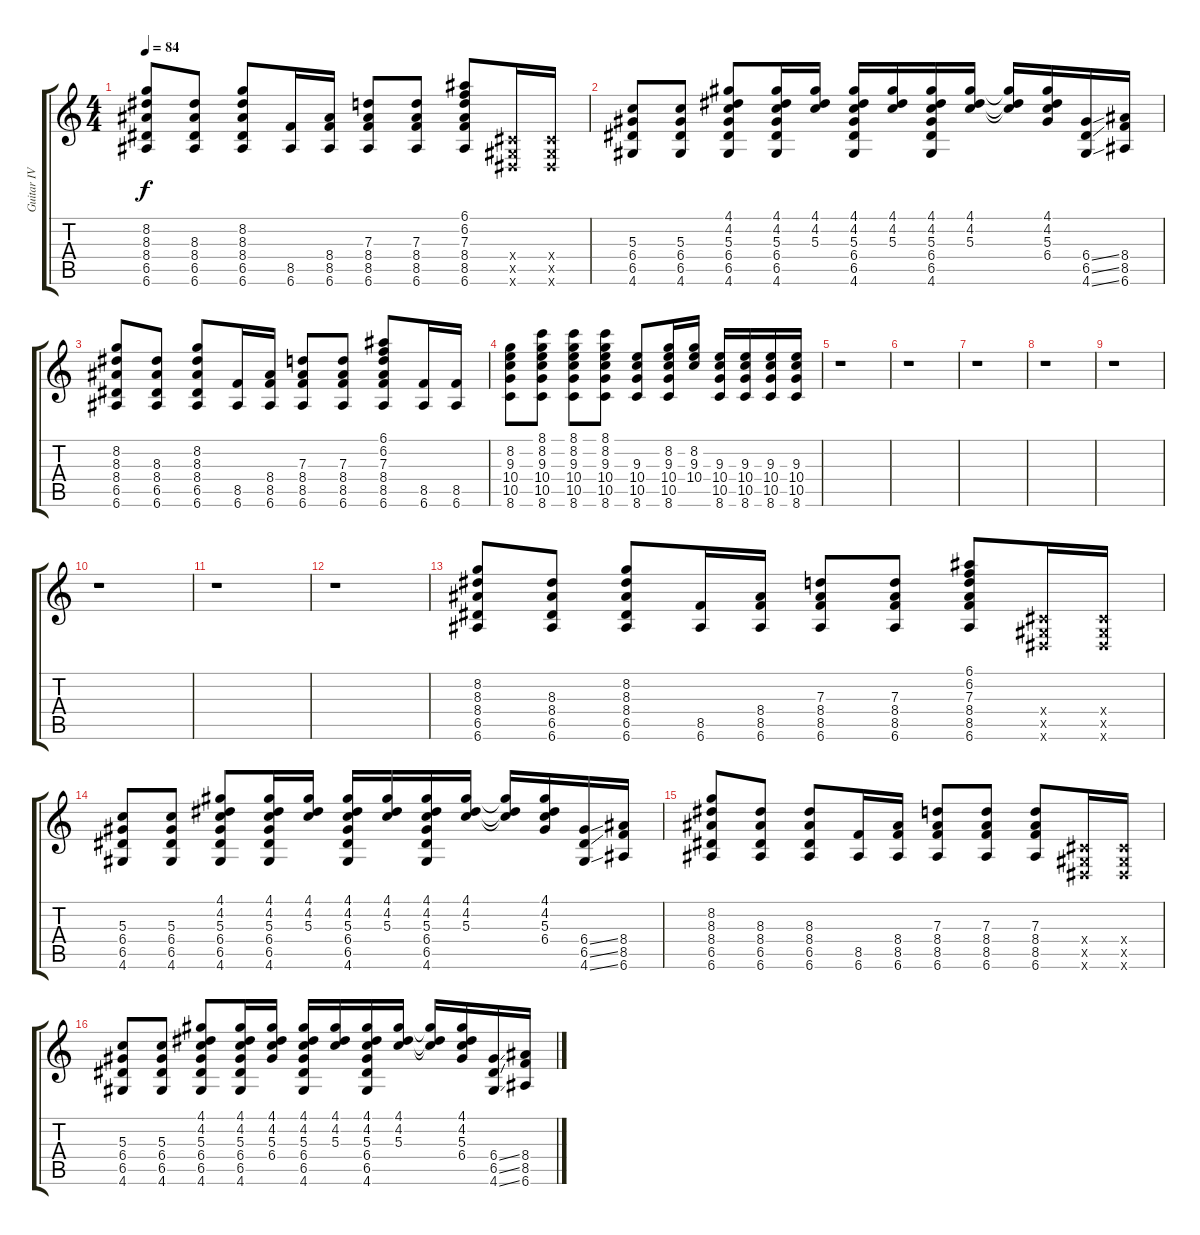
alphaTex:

\track ("Guitar IV" "Guitar IV") {instrument overdrivenguitar}
\staff {score tabs}
\tuning (E4 B3 G3 D3 A2 E2) {hide}
\ts (4 4)
\tempo 84
\clef g2
\ks c
(8.2 8.3 8.4 6.5 6.6).8{dy f} (8.3 8.4 6.5 6.6).8 (8.2 8.3 8.4 6.5 6.6).8 (8.5 6.6).16 (8.4 8.5 6.6).16 (7.3 8.4 8.5 6.6).8 (7.3 8.4 8.5 6.6).8 (6.1 6.2 7.3 8.4 8.5 6.6).8 (-1.4{x} -1.5{x} -1.6{x}).16 (-1.4{x} -1.5{x} -1.6{x}).16 |
(5.3 6.4 6.5 4.6).8 (5.3 6.4 6.5 4.6).8 (4.1 4.2 5.3 6.4 6.5 4.6).8 (4.1 4.2 5.3 6.4 6.5 4.6).16 (4.1 4.2 5.3).16 (4.1 4.2 5.3 6.4 6.5 4.6).16 (4.1 4.2 5.3).16 (4.1 4.2 5.3 6.4 6.5 4.6).16 (4.1 4.2 5.3).16 (4.1{t} 4.2{t} 5.3{t}).16 (4.1 4.2 5.3 6.4).16 (6.4{ss} 6.5{ss} 4.6{ss}).16 (8.4 8.5 6.6).16 |
(8.2 8.3 8.4 6.5 6.6).8 (8.3 8.4 6.5 6.6).8 (8.2 8.3 8.4 6.5 6.6).8 (8.5 6.6).16 (8.4 8.5 6.6).16 (7.3 8.4 8.5 6.6).8 (7.3 8.4 8.5 6.6).8 (6.1 6.2 7.3 8.4 8.5 6.6).8 (8.5 6.6).16 (8.5 6.6).16 |
(8.2 9.3 10.4 10.5 8.6).8 (8.1 8.2 9.3 10.4 10.5 8.6).8 (8.1 8.2 9.3 10.4 10.5 8.6).8 (8.1 8.2 9.3 10.4 10.5 8.6).8 (9.3 10.4 10.5 8.6).8 (8.2 9.3 10.4 10.5 8.6).16 (8.2 9.3 10.4).16 (9.3 10.4 10.5 8.6).16 (9.3 10.4 10.5 8.6).16 (9.3 10.4 10.5 8.6).16 (9.3 10.4 10.5 8.6).16 |
r.1 |
r.1 |
r.1 |
r.1 |
r.1 |
r.1 |
r.1 |
r.1 |
(8.2 8.3 8.4 6.5 6.6).8 (8.3 8.4 6.5 6.6).8 (8.2 8.3 8.4 6.5 6.6).8 (8.5 6.6).16 (8.4 8.5 6.6).16 (7.3 8.4 8.5 6.6).8 (7.3 8.4 8.5 6.6).8 (6.1 6.2 7.3 8.4 8.5 6.6).8 (-1.4{x} -1.5{x} -1.6{x}).16 (-1.4{x} -1.5{x} -1.6{x}).16 |
(5.3 6.4 6.5 4.6).8 (5.3 6.4 6.5 4.6).8 (4.1 4.2 5.3 6.4 6.5 4.6).8 (4.1 4.2 5.3 6.4 6.5 4.6).16 (4.1 4.2 5.3).16 (4.1 4.2 5.3 6.4 6.5 4.6).16 (4.1 4.2 5.3).16 (4.1 4.2 5.3 6.4 6.5 4.6).16 (4.1 4.2 5.3).16 (4.1{t} 4.2{t} 5.3{t}).16 (4.1 4.2 5.3 6.4).16 (6.4{ss} 6.5{ss} 4.6{ss}).16 (8.4 8.5 6.6).16 |
(8.2 8.3 8.4 6.5 6.6).8 (8.3 8.4 6.5 6.6).8 (8.3 8.4 6.5 6.6).8 (8.5 6.6).16 (8.4 8.5 6.6).16 (7.3 8.4 8.5 6.6).8 (7.3 8.4 8.5 6.6).8 (7.3 8.4 8.5 6.6).8 (-1.4{x} -1.5{x} -1.6{x}).16 (-1.4{x} -1.5{x} -1.6{x}).16 |
(5.3 6.4 6.5 4.6).8 (5.3 6.4 6.5 4.6).8 (4.1 4.2 5.3 6.4 6.5 4.6).8 (4.1 4.2 5.3 6.4 6.5 4.6).16 (4.1 4.2 5.3 6.4).16 (4.1 4.2 5.3 6.4 6.5 4.6).16 (4.1 4.2 5.3).16 (4.1 4.2 5.3 6.4 6.5 4.6).16 (4.1 4.2 5.3).16 (4.1{t} 4.2{t} 5.3{t}).16 (4.1 4.2 5.3 6.4).16 (6.4{ss} 6.5{ss} 4.6{ss}).16 (8.4 8.5 6.6).16
